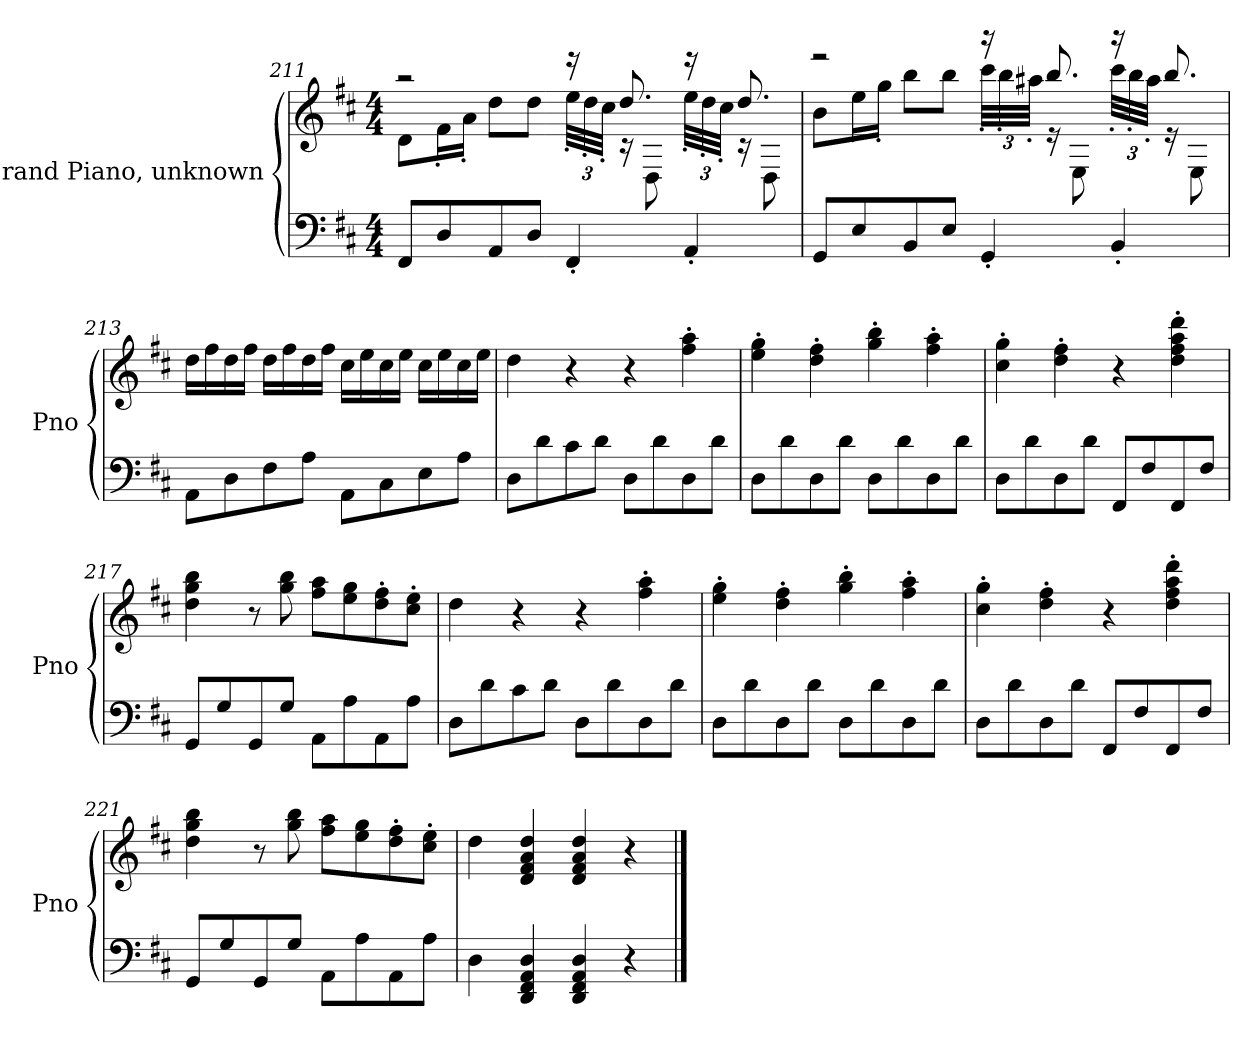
**kern	**kern
*part1	*part1
*staff2	*staff1
*I"Grand Piano, unknown	*
*I'Pno	*
*clefF4	*clefG2
*k[f#c#]	*k[f#c#]
*M4/4	*M4/4
=211	=211
*	*^
8FF#/L	2r	8d\L
8D/	.	16f#'\L
.	.	16a'\JJ
8AA/	.	8dd\L
8D/J	.	8dd\J
*	*	*Xbrackettup
4FF#'/	16r	48ee'\LLL
.	.	48dd'\
.	.	48cc#'\JJJ
.	8.dd/	16r
.	.	8D\
4AA'/	16r	48ee'\LLL
.	.	48dd'\
.	.	48cc#'\JJJ
.	8.dd/	16r
.	.	8D\
!!LO:LB:g=z	!!
=212	=212	=212
8GG/L	2r	8b\L
8E/	.	16ee'\L
.	.	16gg'\JJ
8BB/	.	8bb\L
8E/J	.	8bb\J
4GG'/	16r	48ccc#'\LLL
.	.	48bb'\
.	.	48aa#X'\JJJ
.	8.bb/	16r
.	.	8E\
4BB'/	16r	48ccc#'\LLL
.	.	48bb'\
.	.	48aa#'\JJJ
.	8.bb/	16r
.	.	8E\
*	*v	*v
=213	=213
8AA\L	16dd\LL
.	16ff#\
8D\	16dd\
.	16ff#\JJ
8F#\	16dd\LL
.	16ff#\
8A\J	16dd\
.	16ff#\JJ
8AA\L	16cc#\LL
.	16ee\
8C#\	16cc#\
.	16ee\JJ
8E\	16cc#\LL
.	16ee\
8A\J	16cc#\
.	16ee\JJ
=214	=214
8D\L	4dd\
8d\	.
8c#\	4r
8d\J	.
8D\L	4r
8d\	.
8D\	4ff#\' 4aa\'
8d\J	.
!!LO:PB:g=z
=215	=215
8D\L	4ee\' 4gg\'
8d\	.
8D\	4dd\' 4ff#\'
8d\J	.
8D\L	4gg\' 4bb\'
8d\	.
8D\	4ff#\' 4aa\'
8d\J	.
=216	=216
8D\L	4cc#\' 4gg\'
8d\	.
8D\	4dd\' 4ff#\'
8d\J	.
8FF#/L	4r
8F#/	.
8FF#/	4dd\' 4ff#\' 4aa\' 4ddd\'
8F#/J	.
=217	=217
8GG/L	4dd\ 4gg\ 4bb\
8G/	.
8GG/	8r
8G/J	8gg\ 8bb\
8AA\L	8ff#\ 8aa\L
8A\	8ee\ 8gg\
8AA\	8dd\' 8ff#\'
8A\J	8cc#\' 8ee\'J
=218	=218
8D\L	4dd\
8d\	.
8c#\	4r
8d\J	.
8D\L	4r
8d\	.
8D\	4ff#\' 4aa\'
8d\J	.
=219	=219
8D\L	4ee\' 4gg\'
8d\	.
8D\	4dd\' 4ff#\'
8d\J	.
8D\L	4gg\' 4bb\'
8d\	.
8D\	4ff#\' 4aa\'
8d\J	.
!!LO:LB:g=z
=220	=220
8D\L	4cc#\' 4gg\'
8d\	.
8D\	4dd\' 4ff#\'
8d\J	.
8FF#/L	4r
8F#/	.
8FF#/	4dd\' 4ff#\' 4aa\' 4ddd\'
8F#/J	.
=221	=221
8GG/L	4dd\ 4gg\ 4bb\
8G/	.
8GG/	8r
8G/J	8gg\ 8bb\
8AA\L	8ff#\ 8aa\L
8A\	8ee\ 8gg\
8AA\	8dd\' 8ff#\'
8A\J	8cc#\' 8ee\'J
=222	=222
4D\	4dd\
4DD/ 4FF#/ 4AA/ 4D/	4d/ 4f#/ 4a/ 4dd/
4DD/ 4FF#/ 4AA/ 4D/	4d/ 4f#/ 4a/ 4dd/
4r	4r
==	==
*-	*-
